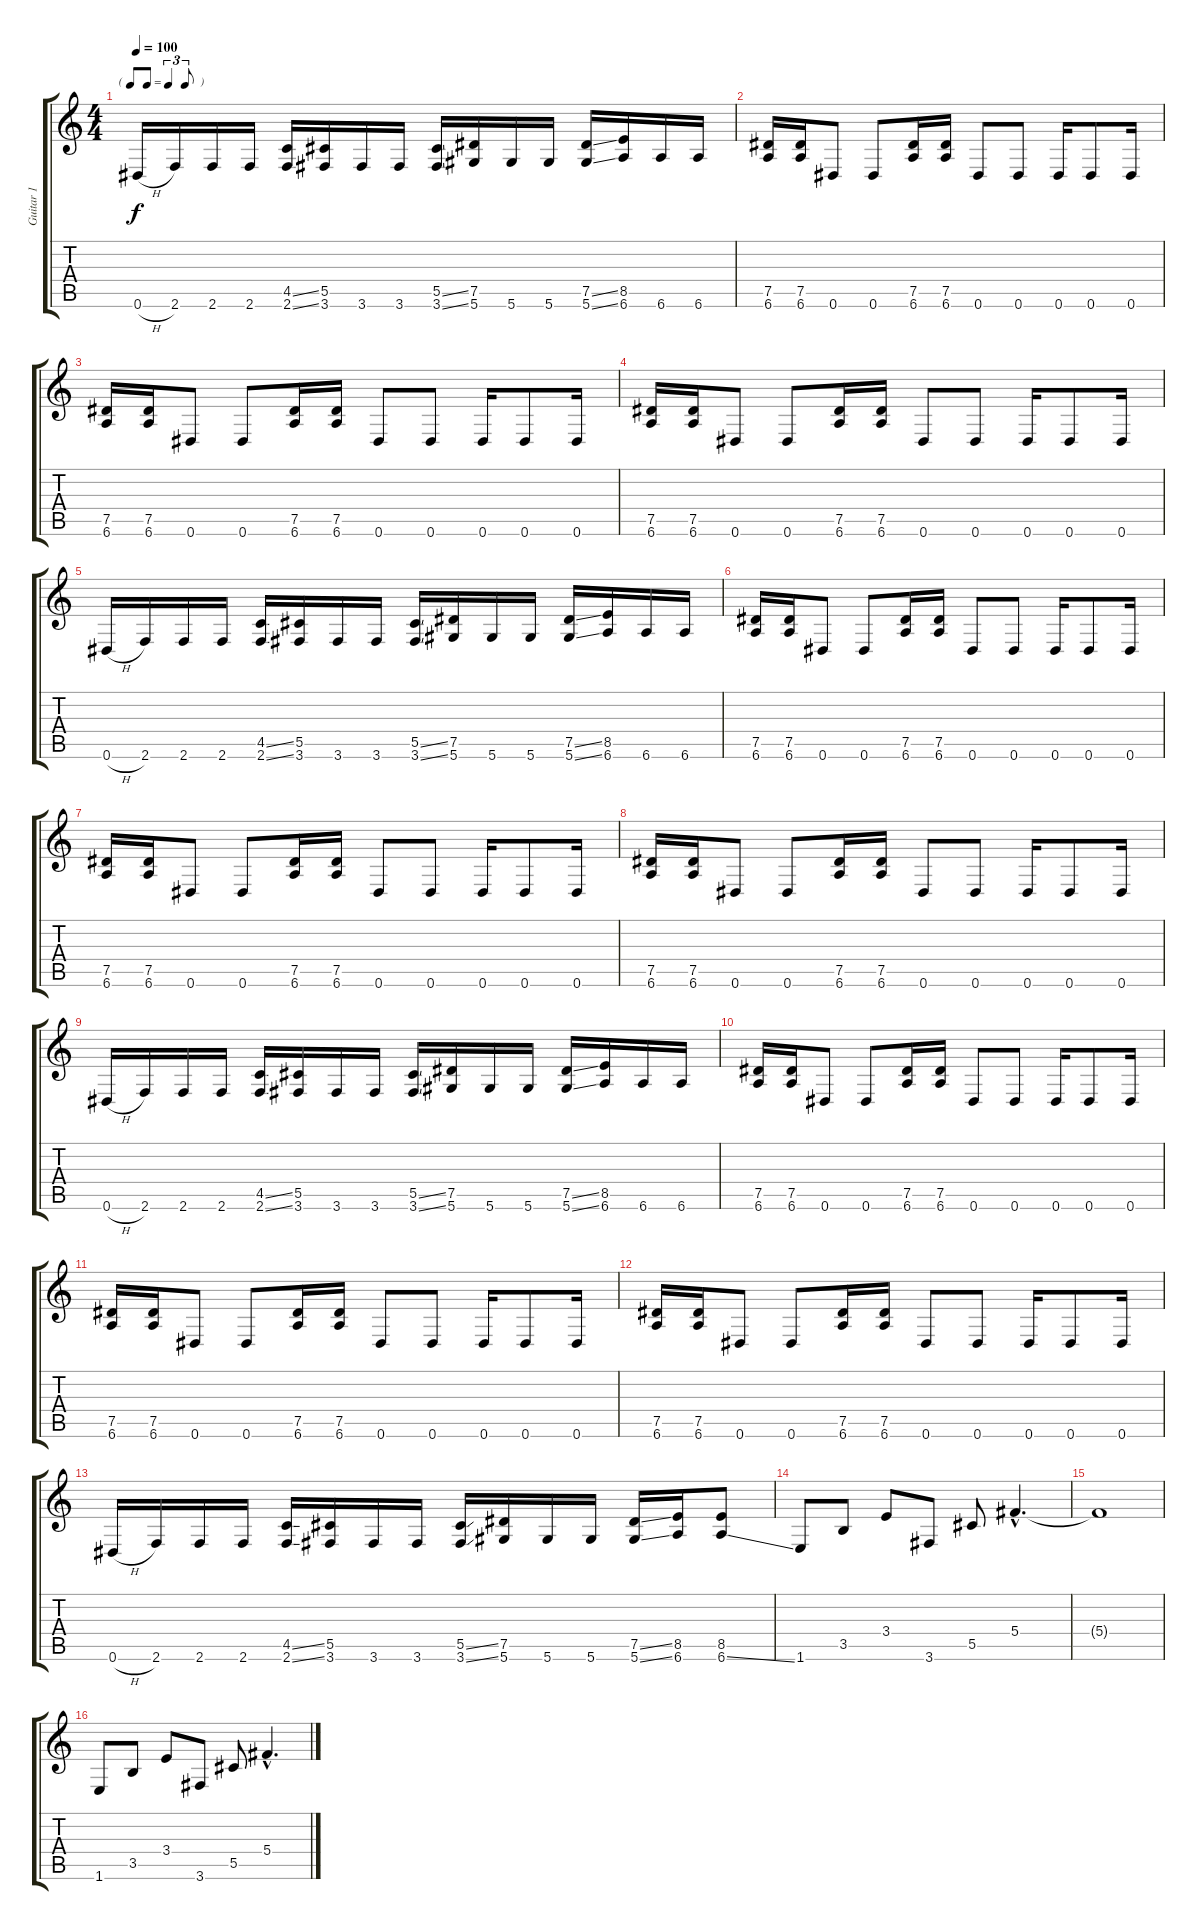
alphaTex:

\track ("Guitar 1" "Guitar 1") {instrument distortionguitar}
\staff {score tabs}
\tuning (Eb4 Bb3 Gb3 Db3 Ab2 Eb2) {hide}
\ts (4 4)
\tf triplet8th
\tempo 100
\clef g2
\ks c
0.6{h}.16{dy f} 2.6.16 2.6.16 2.6.16 (4.5{ss} 2.6{ss}).16 (5.5 3.6).16 3.6.16 3.6.16 (5.5{ss} 3.6{ss}).16 (7.5 5.6).16 5.6.16 5.6.16 (7.5{ss} 5.6{ss}).16 (8.5 6.6).16 6.6.16 6.6.16 |
(7.5 6.6).16 (7.5 6.6).16 0.6.8 0.6.8 (7.5 6.6).16 (7.5 6.6).16 0.6.8 0.6.8 0.6.16 0.6.8 0.6.16 |
(7.5 6.6).16 (7.5 6.6).16 0.6.8 0.6.8 (7.5 6.6).16 (7.5 6.6).16 0.6.8 0.6.8 0.6.16 0.6.8 0.6.16 |
(7.5 6.6).16 (7.5 6.6).16 0.6.8 0.6.8 (7.5 6.6).16 (7.5 6.6).16 0.6.8 0.6.8 0.6.16 0.6.8 0.6.16 |
0.6{h}.16 2.6.16 2.6.16 2.6.16 (4.5{ss} 2.6{ss}).16 (5.5 3.6).16 3.6.16 3.6.16 (5.5{ss} 3.6{ss}).16 (7.5 5.6).16 5.6.16 5.6.16 (7.5{ss} 5.6{ss}).16 (8.5 6.6).16 6.6.16 6.6.16 |
(7.5 6.6).16 (7.5 6.6).16 0.6.8 0.6.8 (7.5 6.6).16 (7.5 6.6).16 0.6.8 0.6.8 0.6.16 0.6.8 0.6.16 |
(7.5 6.6).16 (7.5 6.6).16 0.6.8 0.6.8 (7.5 6.6).16 (7.5 6.6).16 0.6.8 0.6.8 0.6.16 0.6.8 0.6.16 |
(7.5 6.6).16 (7.5 6.6).16 0.6.8 0.6.8 (7.5 6.6).16 (7.5 6.6).16 0.6.8 0.6.8 0.6.16 0.6.8 0.6.16 |
0.6{h}.16 2.6.16 2.6.16 2.6.16 (4.5{ss} 2.6{ss}).16 (5.5 3.6).16 3.6.16 3.6.16 (5.5{ss} 3.6{ss}).16 (7.5 5.6).16 5.6.16 5.6.16 (7.5{ss} 5.6{ss}).16 (8.5 6.6).16 6.6.16 6.6.16 |
(7.5 6.6).16 (7.5 6.6).16 0.6.8 0.6.8 (7.5 6.6).16 (7.5 6.6).16 0.6.8 0.6.8 0.6.16 0.6.8 0.6.16 |
(7.5 6.6).16 (7.5 6.6).16 0.6.8 0.6.8 (7.5 6.6).16 (7.5 6.6).16 0.6.8 0.6.8 0.6.16 0.6.8 0.6.16 |
(7.5 6.6).16 (7.5 6.6).16 0.6.8 0.6.8 (7.5 6.6).16 (7.5 6.6).16 0.6.8 0.6.8 0.6.16 0.6.8 0.6.16 |
0.6{h}.16 2.6.16 2.6.16 2.6.16 (4.5{ss} 2.6{ss}).16 (5.5 3.6).16 3.6.16 3.6.16 (5.5{ss} 3.6{ss}).16 (7.5 5.6).16 5.6.16 5.6.16 (7.5{ss} 5.6{ss}).16 (8.5 6.6).16 (8.5 6.6{ss}).8 |
1.6.8 3.5.8 3.4.8 3.6.8 5.5.8 5.4{hac}.4{d} |
5.4{t}.1 |
1.6.8 3.5.8 3.4.8 3.6.8 5.5.8 5.4{hac}.4{d}
